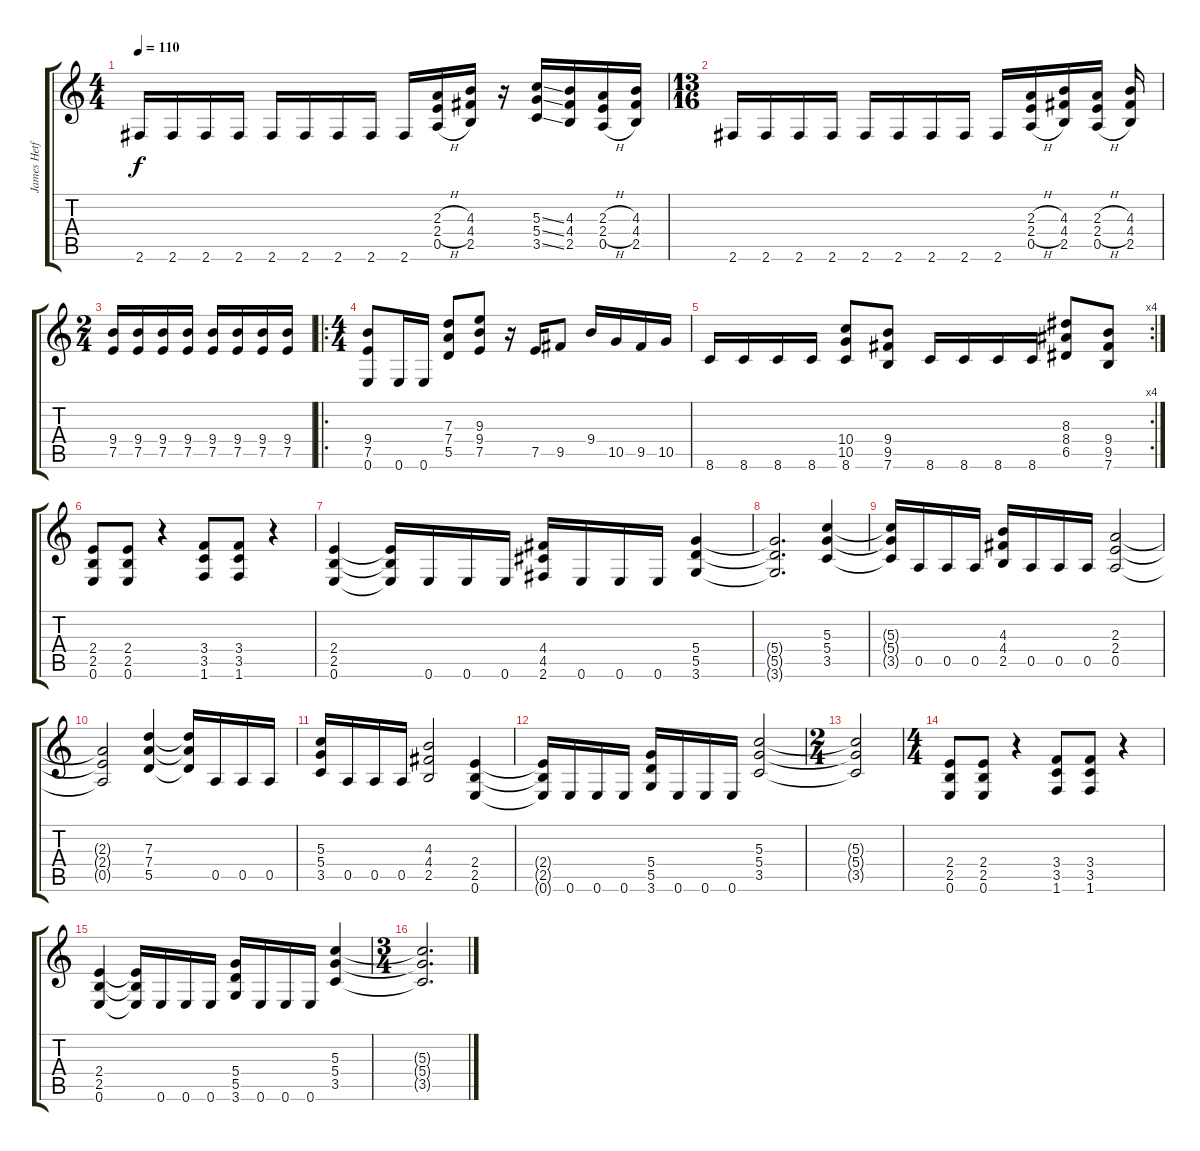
\track ("James Hetfield" "James Hetf") {instrument distortionguitar}
\staff {score tabs}
\tuning (E4 B3 G3 D3 A2 E2) {hide}
\ts (4 4)
\tempo 110
\clef g2
\ks c
2.6.16{dy f} 2.6.16 2.6.16 2.6.16 2.6.16 2.6.16 2.6.16 2.6.16 2.6.16 (2.3{h} 2.4{h} 0.5{h}).16 (4.3 4.4 2.5).16 r.16 (5.3{ss} 5.4{ss} 3.5{ss}).16 (4.3 4.4 2.5).16 (2.3{h} 2.4{h} 0.5{h}).16 (4.3 4.4 2.5).16 |
\ts (13 16)
2.6.16 2.6.16 2.6.16 2.6.16 2.6.16 2.6.16 2.6.16 2.6.16 2.6.16 (2.3{h} 2.4{h} 0.5{h}).16 (4.3 4.4 2.5).16 (2.3{h} 2.4{h} 0.5{h}).16 (4.3 4.4 2.5).16 |
\ts (2 4)
(9.4 7.5).16 (9.4 7.5).16 (9.4 7.5).16 (9.4 7.5).16 (9.4 7.5).16 (9.4 7.5).16 (9.4 7.5).16 (9.4 7.5).16 |
\ro
\ts (4 4)
(9.4 7.5 0.6).8 0.6.16 0.6.16 (7.3 7.4 5.5).8 (9.3 9.4 7.5).8 r.16 7.5.16 9.5.8 9.4.16 10.5.16 9.5.16 10.5.16 |
\rc 4
8.6.16 8.6.16 8.6.16 8.6.16 (10.4 10.5 8.6).8 (9.4 9.5 7.6).8 8.6.16 8.6.16 8.6.16 8.6.16 (8.3 8.4 6.5).8 (9.4 9.5 7.6).8 |
(2.4 2.5 0.6).8 (2.4 2.5 0.6).8 r.4 (3.4 3.5 1.6).8 (3.4 3.5 1.6).8 r.4 |
(2.4 2.5 0.6).4 (2.4{t} 2.5{t} 0.6{t}).16 0.6.16 0.6.16 0.6.16 (4.4 4.5 2.6).16 0.6.16 0.6.16 0.6.16 (5.4 5.5 3.6).4 |
(5.4{t} 5.5{t} 3.6{t}).2{d} (5.3 5.4 3.5).4 |
(5.3{t} 5.4{t} 3.5{t}).16 0.5.16 0.5.16 0.5.16 (4.3 4.4 2.5).16 0.5.16 0.5.16 0.5.16 (2.3 2.4 0.5).2 |
(2.3{t} 2.4{t} 0.5{t}).2 (7.3 7.4 5.5).4 (7.3{t} 7.4{t} 5.5{t}).16 0.5.16 0.5.16 0.5.16 |
(5.3 5.4 3.5).16 0.5.16 0.5.16 0.5.16 (4.3 4.4 2.5).2 (2.4 2.5 0.6).4 |
(2.4{t} 2.5{t} 0.6{t}).16 0.6.16 0.6.16 0.6.16 (5.4 5.5 3.6).16 0.6.16 0.6.16 0.6.16 (5.3 5.4 3.5).2 |
\ts (2 4)
(5.3{t} 5.4{t} 3.5{t}).2 |
\ts (4 4)
(2.4 2.5 0.6).8 (2.4 2.5 0.6).8 r.4 (3.4 3.5 1.6).8 (3.4 3.5 1.6).8 r.4 |
(2.4 2.5 0.6).4 (2.4{t} 2.5{t} 0.6{t}).16 0.6.16 0.6.16 0.6.16 (5.4 5.5 3.6).16 0.6.16 0.6.16 0.6.16 (5.3 5.4 3.5).4 |
\ts (3 4)
(5.3{t} 5.4{t} 3.5{t}).2{d}
